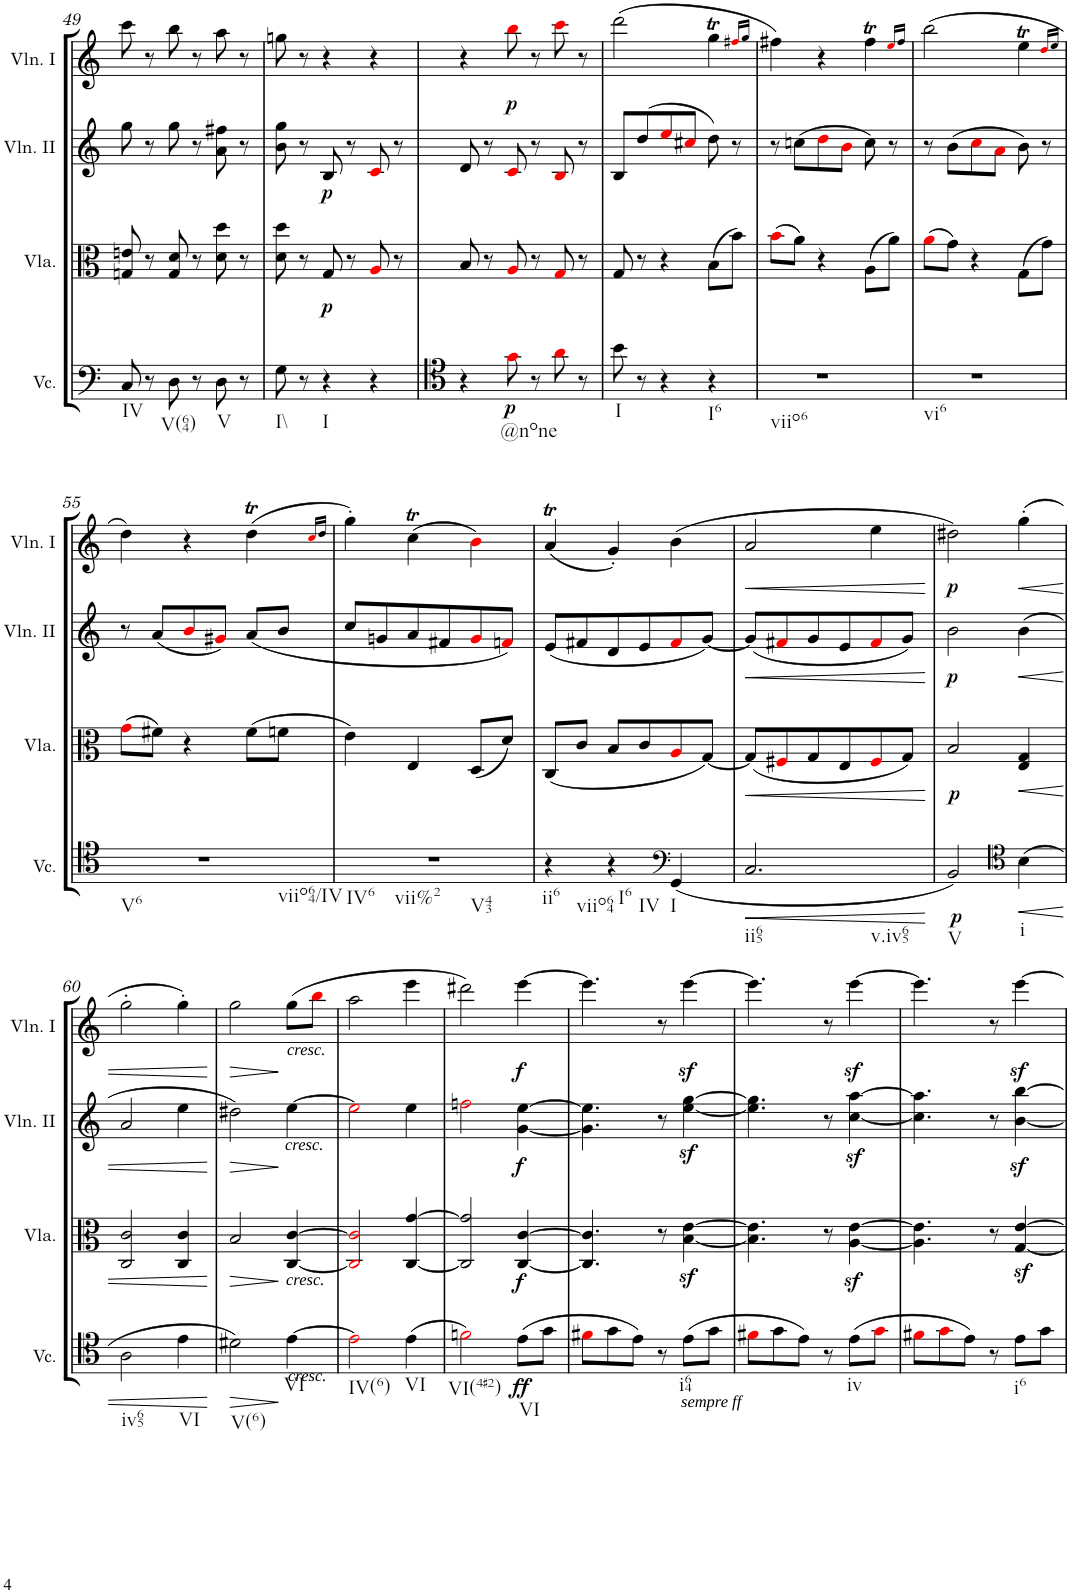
**kern	**dynam	**kern	**dynam	**kern	**dynam	**kern	**dynam
*part4	*part4	*part3	*part3	*part2	*part2	*part1	*part1
*staff4	*staff4	*staff3	*staff3	*staff2	*staff2	*staff1	*staff1
*I"Violoncello	*	*I"Viola	*	*I"Violin II	*	*I"Violin I	*
*I'Vc.	*	*I'Vla.	*	*I'Vln. II	*	*I'Vln. I	*
!!LO:PB:g=z
*clefF4	*	*clefC3	*	*clefG2	*	*clefG2	*
*k[]	*	*k[]	*	*k[]	*	*k[]	*
*M3/4	*	*M3/4	*	*M3/4	*	*M3/4	*
=49	=49	=49	=49	=49	=49	=49	=49
!LO:TX:b:t=IV	!	!	!	!	!	!	!
8C/	.	8Gn/ 8en/	.	8gg\	.	8ccc\	.
8r	.	8r	.	8r	.	8r	.
!LO:TX:b:t=V(64)	!	!	!	!	!	!	!
8D\	.	8G/ 8d/	.	8gg\	.	8bb\	.
8r	.	8r	.	8r	.	8r	.
!LO:TX:b:t=V	!	!	!	!	!	!	!
8D\	.	8d\ 8dd\	.	8a\ 8ff#X\	.	8aa\	.
8r	.	8r	.	8r	.	8r	.
=50	=50	=50	=50	=50	=50	=50	=50
!LO:TX:b:t=I\\	!	!	!	!	!	!	!
8G\	.	8d\ 8dd\	.	8b\ 8gg\	.	8ggn\	.
8r	.	8r	.	8r	.	8r	.
!LO:TX:b:t=I	!	!	!	!	!	!	!
!	!	!	!LO:DY:b	!	!LO:DY:b	!	!
4r	.	8G/	p	8B/	p	4r	.
.	.	8r	.	8r	.	.	.
4r	.	8Ai/	.	8ci/	.	4r	.
.	.	8r	.	8r	.	.	.
=51	=51	=51	=51	=51	=51	=51	=51
4r	.	8B/	.	8d/	.	4r	.
.	.	8r	.	8r	.	.	.
!LO:TX:b:t=@none	!	!	!	!	!	!	!
!	!LO:DY:b	!	!	!	!	!	!LO:DY:b
8gi\	p	8Ai/	.	8ci/	.	8bbi\	p
8r	.	8r	.	8r	.	8r	.
8ai\	.	8Gi/	.	8Bi/	.	8ccci\	.
8r	.	8r	.	8r	.	8r	.
=52	=52	=52	=52	=52	=52	=52	=52
!LO:TX:b:t=I	!	!	!	!	!	!	!
8b\	.	8G/	.	8B/L	.	(2ddd\	.
8r	.	8r	.	(8dd/	.	.	.
4r	.	4r	.	8eei/	.	.	.
.	.	.	.	8cc#Xi/J	.	.	.
!LO:TX:b:t=I6	!	!	!	!	!	!	!
4r	.	(8B\L	.	8dd\)	.	4ggT\	.
.	.	8b\J)	.	8r	.	.	.
.	.	.	.	.	.	16qff#Xi/LL	.
.	.	.	.	.	.	16qgg/JJ	.
=53	=53	=53	=53	=53	=53	=53	=53
!LO:TX:b:t=viio6	!	!	!	!	!	!	!
2.r	.	(8bi\L	.	8r	.	4ff#X\)	.
.	.	8a\J)	.	(8ccn\L	.	.	.
.	.	4r	.	8ddi\	.	4r	.
.	.	.	.	8bi\J	.	.	.
.	.	(8A\L	.	8cc\)	.	4ff#t\	.
.	.	8a\J)	.	8r	.	.	.
.	.	.	.	.	.	16qeei/LL	.
.	.	.	.	.	.	16qff#/JJ	.
=54	=54	=54	=54	=54	=54	=54	=54
!LO:TX:b:t=vi6	!	!	!	!	!	!	!
2.r	.	(8ai\L	.	8r	.	(2bb\	.
.	.	8g\J)	.	(8b\L	.	.	.
.	.	4r	.	8cci\	.	.	.
.	.	.	.	8ai\J	.	.	.
.	.	(8G\L	.	8b\)	.	4eet\	.
.	.	8g\J)	.	8r	.	.	.
.	.	.	.	.	.	16qddi/LL	.
.	.	.	.	.	.	16qee/JJ	.
!!LO:LB:g=z
=55	=55	=55	=55	=55	=55	=55	=55
!LO:TX:b:t=V6	!	!	!	!	!	!	!
!LO:TX:b:t=viio64/IV	!	!	!	!	!	!	!
2.r	.	(8gi\L	.	8r	.	4dd\)	.
.	.	8f#X\J)	.	(8a/L	.	.	.
.	.	4r	.	8bi/	.	4r	.
.	.	.	.	8g#Xi/J)	.	.	.
.	.	(8f#\L	.	(8a/L	.	(4ddT\	.
.	.	8fn\J	.	8b/J	.	.	.
.	.	.	.	.	.	16qcci/LL	.
.	.	.	.	.	.	16qdd/JJ	.
=56	=56	=56	=56	=56	=56	=56	=56
!LO:TX:b:t=IV6	!	!	!	!	!	!	!
!LO:TX:b:t=vii%2	!	!	!	!	!	!	!
!LO:TX:b:t=V43	!	!	!	!	!	!	!
2.r	.	4e\)	.	8cc/L	.	4gg'\)	.
.	.	.	.	8gn/	.	.	.
.	.	4E/	.	8a/	.	(4ccT\	.
.	.	.	.	8f#X/	.	.	.
.	.	(8D/L	.	8gi/	.	4bi\)	.
.	.	8d/J)	.	8fni/J)	.	.	.
=57	=57	=57	=57	=57	=57	=57	=57
!LO:TX:b:t=ii6	!	!	!	!	!	!	!
!LO:TX:b:t=viio64	!	!	!	!	!	!	!
4r	.	(8C/L	.	(8e/L	.	(4aT/	.
.	.	8c/J	.	8f#X/	.	.	.
!LO:TX:b:t=I6	!	!	!	!	!	!	!
!LO:TX:b:t=IV	!	!	!	!	!	!	!
4r	.	8B/L	.	8d/	.	4g'/)	.
.	.	8c/	.	8e/	.	.	.
*clefF4	*	*	*	*	*	*	*
!LO:TX:b:t=I	!	!	!	!	!	!	!
(4GG/	.	8Ai/	.	8f#i/	.	(4b\	.
.	.	[8G/J)	.	[8g/J)	.	.	.
=58	=58	=58	=58	=58	=58	=58	=58
!LO:TX:b:t=ii65	!	!	!	!	!	!	!
!LO:TX:b:t=v.iv65	!	!	!	!	!	!	!
!	!LO:HP:b	!	!LO:HP:b	!	!LO:HP:b	!	!LO:HP:b
2.C/	<	(8G/L]	<	(8g/L]	<	2a/	<
.	.	8F#Xi/	.	8f#Xi/	.	.	.
.	.	8G/	.	8g/	.	.	.
.	.	8E/	.	8e/	.	.	.
.	.	8F#i/	.	8f#i/	.	4ee\	.
.	.	8G/J)	.	8g/J)	.	.	.
.	[	.	[	.	[	.	[
=59	=59	=59	=59	=59	=59	=59	=59
!LO:TX:b:t=V	!	!	!	!	!	!	!
!	!LO:DY:b	!	!LO:DY:b	!	!LO:DY:b	!	!LO:DY:b
2BB/)	p	2B/	p	2b\	p	2dd#X\)	p
*clefC4	*	*	*	*	*	*	*
!LO:TX:b:t=i	!	!	!	!	!	!	!
!	!LO:HP:b	!	!LO:HP:b	!	!LO:HP:b	!	!LO:HP:b
(4B\	<	4E/ 4G/	<	(4b\	<	(4gg'\	<
!!LO:LB:g=z
=60	=60	=60	=60	=60	=60	=60	=60
!LO:TX:b:t=iv65	!	!	!	!	!	!	!
2A\	.	2C/ 2c/	.	2a/	.	2gg'\	.
!LO:TX:b:t=VI	!	!	!	!	!	!	!
4e\	.	4C/ 4c/	.	4ee\	.	4gg'\)	.
.	[	.	[	.	[	.	[
=61	=61	=61	=61	=61	=61	=61	=61
!LO:TX:b:t=V(6)	!	!	!	!	!	!	!
!	!LO:HP:b	!	!LO:HP:b	!	!LO:HP:b	!	!LO:HP:b
2d#X\)	>	2B/	>	2dd#X\)	>	2gg\	>
!	!	!	!	!	!	!LO:TX:b:i:t=cresc.	!
!	!	!	!	!LO:TX:b:i:t=cresc.	!	!	!
!	!	!LO:TX:b:i:t=cresc.	!	!	!	!	!
!LO:TX:a:i:t=cresc.	!	!	!	!	!	!	!
!LO:TX:b:t=VI	!	!	!	!	!	!	!
[4e\	]	[4C/ [4c/	]	[4ee\	]	(8gg\L	]
.	.	.	.	.	.	8bbi\J	.
=62	=62	=62	=62	=62	=62	=62	=62
!LO:TX:b:t=IV(6)	!	!	!	!	!	!	!
2ei\]	.	2Ci/] 2ci/]	.	2eei\]	.	2aa\	.
!LO:TX:b:t=VI	!	!	!	!	!	!	!
(4e\	.	[4C/ [4g/	.	4ee\	.	4eee\	.
=63	=63	=63	=63	=63	=63	=63	=63
!LO:TX:b:t=VI(4#2)	!	!	!	!	!	!	!
2fni\)	.	2C/] 2g/]	.	2ffni\	.	2ddd#X\)	.
!LO:TX:b:t=VI	!	!	!	!	!	!	!
!	!LO:DY:b	!	!LO:DY:b	!	!LO:DY:b	!	!LO:DY:b
(8e\L	ff	[4C/ [4c/	f	[4g\ [4ee\	f	[4eee\	f
8g\J	.	.	.	.	.	.	.
=64	=64	=64	=64	=64	=64	=64	=64
8f#Xi\L	.	4.C/] 4.c/]	.	4.g\] 4.ee\]	.	4.eee\]	.
8g\	.	.	.	.	.	.	.
8e\J)	.	.	.	.	.	.	.
8r	.	8r	.	8r	.	8r	.
!LO:TX:b:i:t=sempre ff	!	!	!	!	!	!	!
!LO:TX:b:t=i64	!	!	!	!	!	!	!
(8e\L	.	[4B\z< [4e\z<	.	[4ee\z< [4gg\z<	.	[4eeez<\	.
8g\J	.	.	.	.	.	.	.
=65	=65	=65	=65	=65	=65	=65	=65
8f#Xi\L	.	4.B\] 4.e\]	.	4.ee\] 4.gg\]	.	4.eee\]	.
8g\	.	.	.	.	.	.	.
8e\J)	.	.	.	.	.	.	.
8r	.	8r	.	8r	.	8r	.
!LO:TX:b:t=iv	!	!	!	!	!	!	!
(8e\L	.	[4A\z< [4e\z<	.	[4cc\z< [4aa\z<	.	[4eeez<\	.
8gi\J	.	.	.	.	.	.	.
=66	=66	=66	=66	=66	=66	=66	=66
8f#Xi\L	.	4.A\] 4.e\]	.	4.cc\] 4.aa\]	.	4.eee\]	.
8gi\	.	.	.	.	.	.	.
8e\J)	.	.	.	.	.	.	.
8r	.	8r	.	8r	.	8r	.
!LO:TX:b:t=i6	!	!	!	!	!	!	!
8e\L	.	[4G/z< [4e/z<	.	[4b\z< [4bb\z<	.	[4eeez<\	.
8g\J	.	.	.	.	.	.	.
=	=	=	=	=	=	=	=
*-	*-	*-	*-	*-	*-	*-	*-
